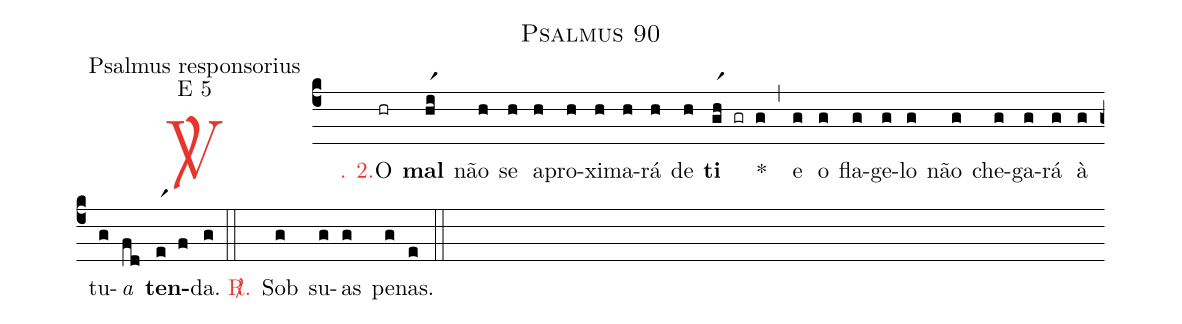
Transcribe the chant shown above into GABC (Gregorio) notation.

name: Psalmus 90;
office-part: Psalmus responsorius;
mode: E 5;
%%
(c4)

<c><sp>V/</sp>. 2.</c>() O(hr) <b>mal</b>(hr1i) não(h) se(h) a(h)pro(h)xi(h)ma(h)rá(h) de(h) <b>ti</b>(gr1h gr g) *(,) e(g) o(g) fla(g)ge(g)lo(g) não(g) che(g)ga(g)rá(g) à(g) tu(g)<i>a</i>(fd) <b>ten</b>(er1 f)da.(g)

(::)

<nlba><c><sp>R/</sp>.</c>() Sob</nlba>(g) su(g)as(g) pe(g)nas.(e)

(::)
